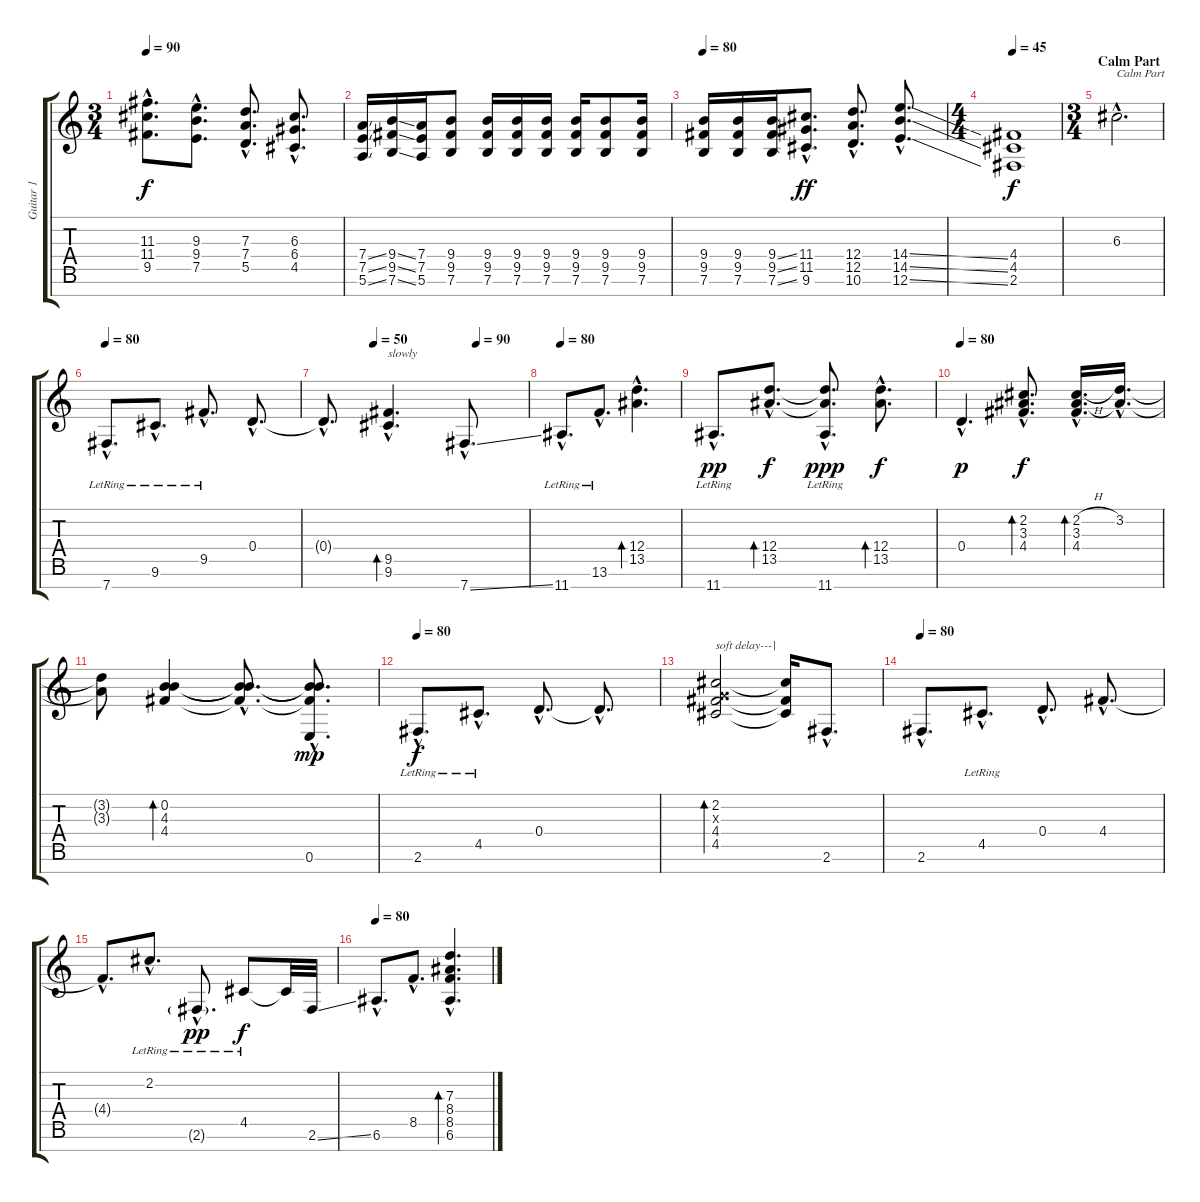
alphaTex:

\track ("Guitar 1" "Guitar 1") {instrument distortionguitar}
\staff {score tabs}
\tuning (E4 B3 G3 D3 A2 E2 B1) {hide}
\ts (3 4)
\tempo 90
\clef g2
\ks c
(11.3{hac} 11.4{hac} 9.5{hac}).8{d dy f} (9.3{hac} 9.4{hac} 7.5{hac}).8{d} (7.3{hac} 7.4{hac} 5.5{hac}).8{d} (6.3{hac} 6.4{hac} 4.5{hac}).8{d} |
(7.4{ss} 7.5{ss} 5.6{ss}).16 (9.4{ss} 9.5{ss} 7.6{ss}).16 (7.4 7.5 5.6).16 (9.4 9.5 7.6).8 (9.4 9.5 7.6).16 (9.4 9.5 7.6).16 (9.4 9.5 7.6).16 (9.4 9.5 7.6).16 (9.4 9.5 7.6).8 (9.4 9.5 7.6).16 |
\tempo 80
(9.4 9.5 7.6).16 (9.4 9.5 7.6).16 (9.4{ss} 9.5{ss} 7.6{ss}).16 (11.4{hac} 11.5{hac} 9.6{hac}).8{d dy ff} (12.4{hac} 12.5{hac} 10.6{hac}).8{d} (14.4{ss hac} 14.5{ss hac} 12.6{ss hac}).8{d} |
\ts (4 4)
\tempo 45
(4.4 4.5 2.6).1{dy f volume 0} |
\ts (3 4)
\section ("" "Calm Part")
6.3{hac}.2{d txt "Calm Part" volume 13 instrument electricguitarclean} |
\tempo 80
7.7{hac lr}.8{d instrument electricguitarclean} 9.6{hac lr}.8{d} 9.5{hac lr}.8{d} 0.4{hac}.8{d} |
\tempo (50 0.25)
\tempo (90 0.75)
0.4{hac t}.8{d} (9.5{hac} 9.6{hac}).4{d bd 480 txt "slowly"} 7.7{ss hac}.8{d} |
\tempo 80
11.7{hac lr}.8{d instrument electricguitarclean} 13.6{hac lr}.8{d} (12.4{hac} 13.5{hac}).4{d bd 240} |
11.7{hac lr}.8{d dy pp} (12.4{hac} 13.5{hac}).8{d bd 240 dy f} (12.4{hac t} 13.5{hac t} 11.7{hac lr}).8{d dy ppp} (12.4{hac} 13.5{hac}).8{d bd 240 dy f} |
\tempo 80
0.4{hac}.4{d dy p instrument electricguitarclean} (2.2{hac} 3.3{hac} 4.4{hac}).8{d bd 480 dy f} (2.2{h hac} 3.3{hac} 4.4{hac}).16{d bd 480} (3.2{hac} 3.3{hac t}).16{d} |
(3.2{t} 3.3{t}).8 (0.2 4.3 4.4).4{bd 240} (0.2{hac t} 4.3{hac t} 4.4{hac t}).8{d} (0.2{hac t} 4.3{hac t} 4.4{hac t} 0.6{hac}).8{d dy mp} |
\tempo 80
2.6{hac lr}.8{d dy f instrument electricguitarclean} 4.5{hac lr}.8{d} 0.4{hac}.8{d} 0.4{hac t}.8{d} |
(2.2 0.3{x} 4.4 4.5).2{bd 120 txt "soft delay---|"} (2.2{t} 4.4{t} 4.5{t}).16 2.6{hac}.8{d} |
\tempo 80
2.6{hac}.8{d instrument electricguitarclean} 4.5{hac lr}.8{d} 0.4{hac}.8{d} 4.4{hac}.8{d} |
4.4{hac t}.8{d} 2.2{hac lr}.8{d} 2.6{g hac lr}.8{d dy pp} 4.5{lr}.8{dy f} 4.5{t}.32 2.6{ss}.32 |
\tempo 80
6.6{hac}.8{d instrument electricguitarclean} 8.5{hac}.8{d} (7.3{hac} 8.4{hac} 8.5{hac} 6.6{hac}).4{d bd 60}
